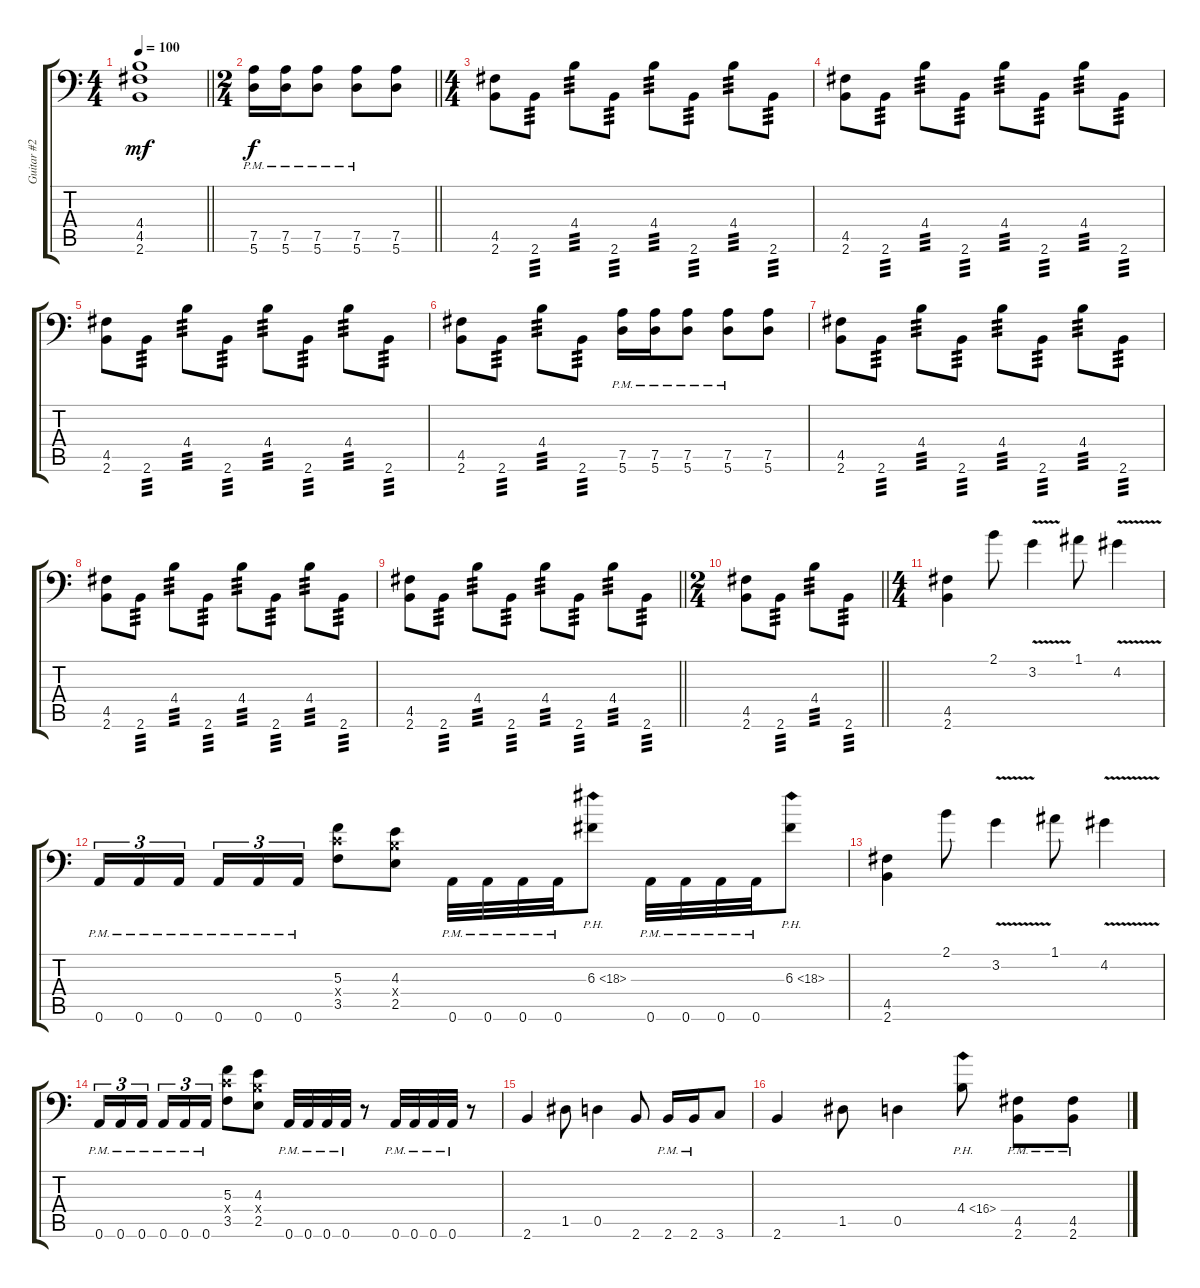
\track ("Guitar #2" "Guitar #2") {instrument distortionguitar}
\staff {score tabs}
\tuning (A3 E3 C3 G2 D2 A1) {hide}
\ts (4 4)
\tempo 100
\clef f4
\barLineRight lightlight
\ks c
(4.4 4.5 2.6).1{dy mf} |
\ts (2 4)
\barLineRight lightlight
(7.5{pm} 5.6{pm}).16{dy f} (7.5{pm} 5.6{pm}).16 (7.5{pm} 5.6{pm}).8 (7.5{pm} 5.6{pm}).8 (7.5 5.6).8 |
\ts (4 4)
(4.5 2.6).8 2.6.8{tp 3} 4.4.8{tp 3} 2.6.8{tp 3} 4.4.8{tp 3} 2.6.8{tp 3} 4.4.8{tp 3} 2.6.8{tp 3} |
(4.5 2.6).8 2.6.8{tp 3} 4.4.8{tp 3} 2.6.8{tp 3} 4.4.8{tp 3} 2.6.8{tp 3} 4.4.8{tp 3} 2.6.8{tp 3} |
(4.5 2.6).8 2.6.8{tp 3} 4.4.8{tp 3} 2.6.8{tp 3} 4.4.8{tp 3} 2.6.8{tp 3} 4.4.8{tp 3} 2.6.8{tp 3} |
(4.5 2.6).8 2.6.8{tp 3} 4.4.8{tp 3} 2.6.8{tp 3} (7.5{pm} 5.6{pm}).16 (7.5{pm} 5.6{pm}).16 (7.5{pm} 5.6{pm}).8 (7.5{pm} 5.6{pm}).8 (7.5 5.6).8 |
(4.5 2.6).8 2.6.8{tp 3} 4.4.8{tp 3} 2.6.8{tp 3} 4.4.8{tp 3} 2.6.8{tp 3} 4.4.8{tp 3} 2.6.8{tp 3} |
(4.5 2.6).8 2.6.8{tp 3} 4.4.8{tp 3} 2.6.8{tp 3} 4.4.8{tp 3} 2.6.8{tp 3} 4.4.8{tp 3} 2.6.8{tp 3} |
\barLineRight lightlight
(4.5 2.6).8 2.6.8{tp 3} 4.4.8{tp 3} 2.6.8{tp 3} 4.4.8{tp 3} 2.6.8{tp 3} 4.4.8{tp 3} 2.6.8{tp 3} |
\ts (2 4)
\barLineRight lightlight
(4.5 2.6).8 2.6.8{tp 3} 4.4.8{tp 3} 2.6.8{tp 3} |
\ts (4 4)
(4.5 2.6).4 2.1.8 3.2{v}.4 1.1.8 4.2{v}.4 |
0.6{pm}.16{tu (3 2)} 0.6{pm}.16{tu (3 2)} 0.6{pm}.16{tu (3 2) beam splitsecondary} 0.6{pm}.16{tu (3 2)} 0.6{pm}.16{tu (3 2)} 0.6{pm}.16{tu (3 2)} (5.3 5.4{x} 3.5).8 (4.3 4.4{x} 2.5).8 0.6{pm}.32 0.6{pm}.32 0.6{pm}.32 0.6{pm}.32 6.3{ph 12}.8 0.6{pm}.32 0.6{pm}.32 0.6{pm}.32 0.6{pm}.32 6.3{ph 12}.8 |
(4.5 2.6).4 2.1.8 3.2{v}.4 1.1.8 4.2{v}.4 |
0.6{pm}.16{tu (3 2)} 0.6{pm}.16{tu (3 2)} 0.6{pm}.16{tu (3 2) beam splitsecondary} 0.6{pm}.16{tu (3 2)} 0.6{pm}.16{tu (3 2)} 0.6{pm}.16{tu (3 2)} (5.3 5.4{x} 3.5).8 (4.3 4.4{x} 2.5).8 0.6{pm}.32 0.6{pm}.32 0.6{pm}.32 0.6{pm}.32 r.8 0.6{pm}.32 0.6{pm}.32 0.6{pm}.32 0.6{pm}.32 r.8 |
2.6.4 1.5.8 0.5.4 2.6.8 2.6{pm}.16 2.6{pm}.16 3.6.8 |
2.6.4 1.5.8 0.5.4 4.4{ph 12}.8 (4.5{pm} 2.6{pm}).8 (4.5{pm} 2.6{pm}).8
